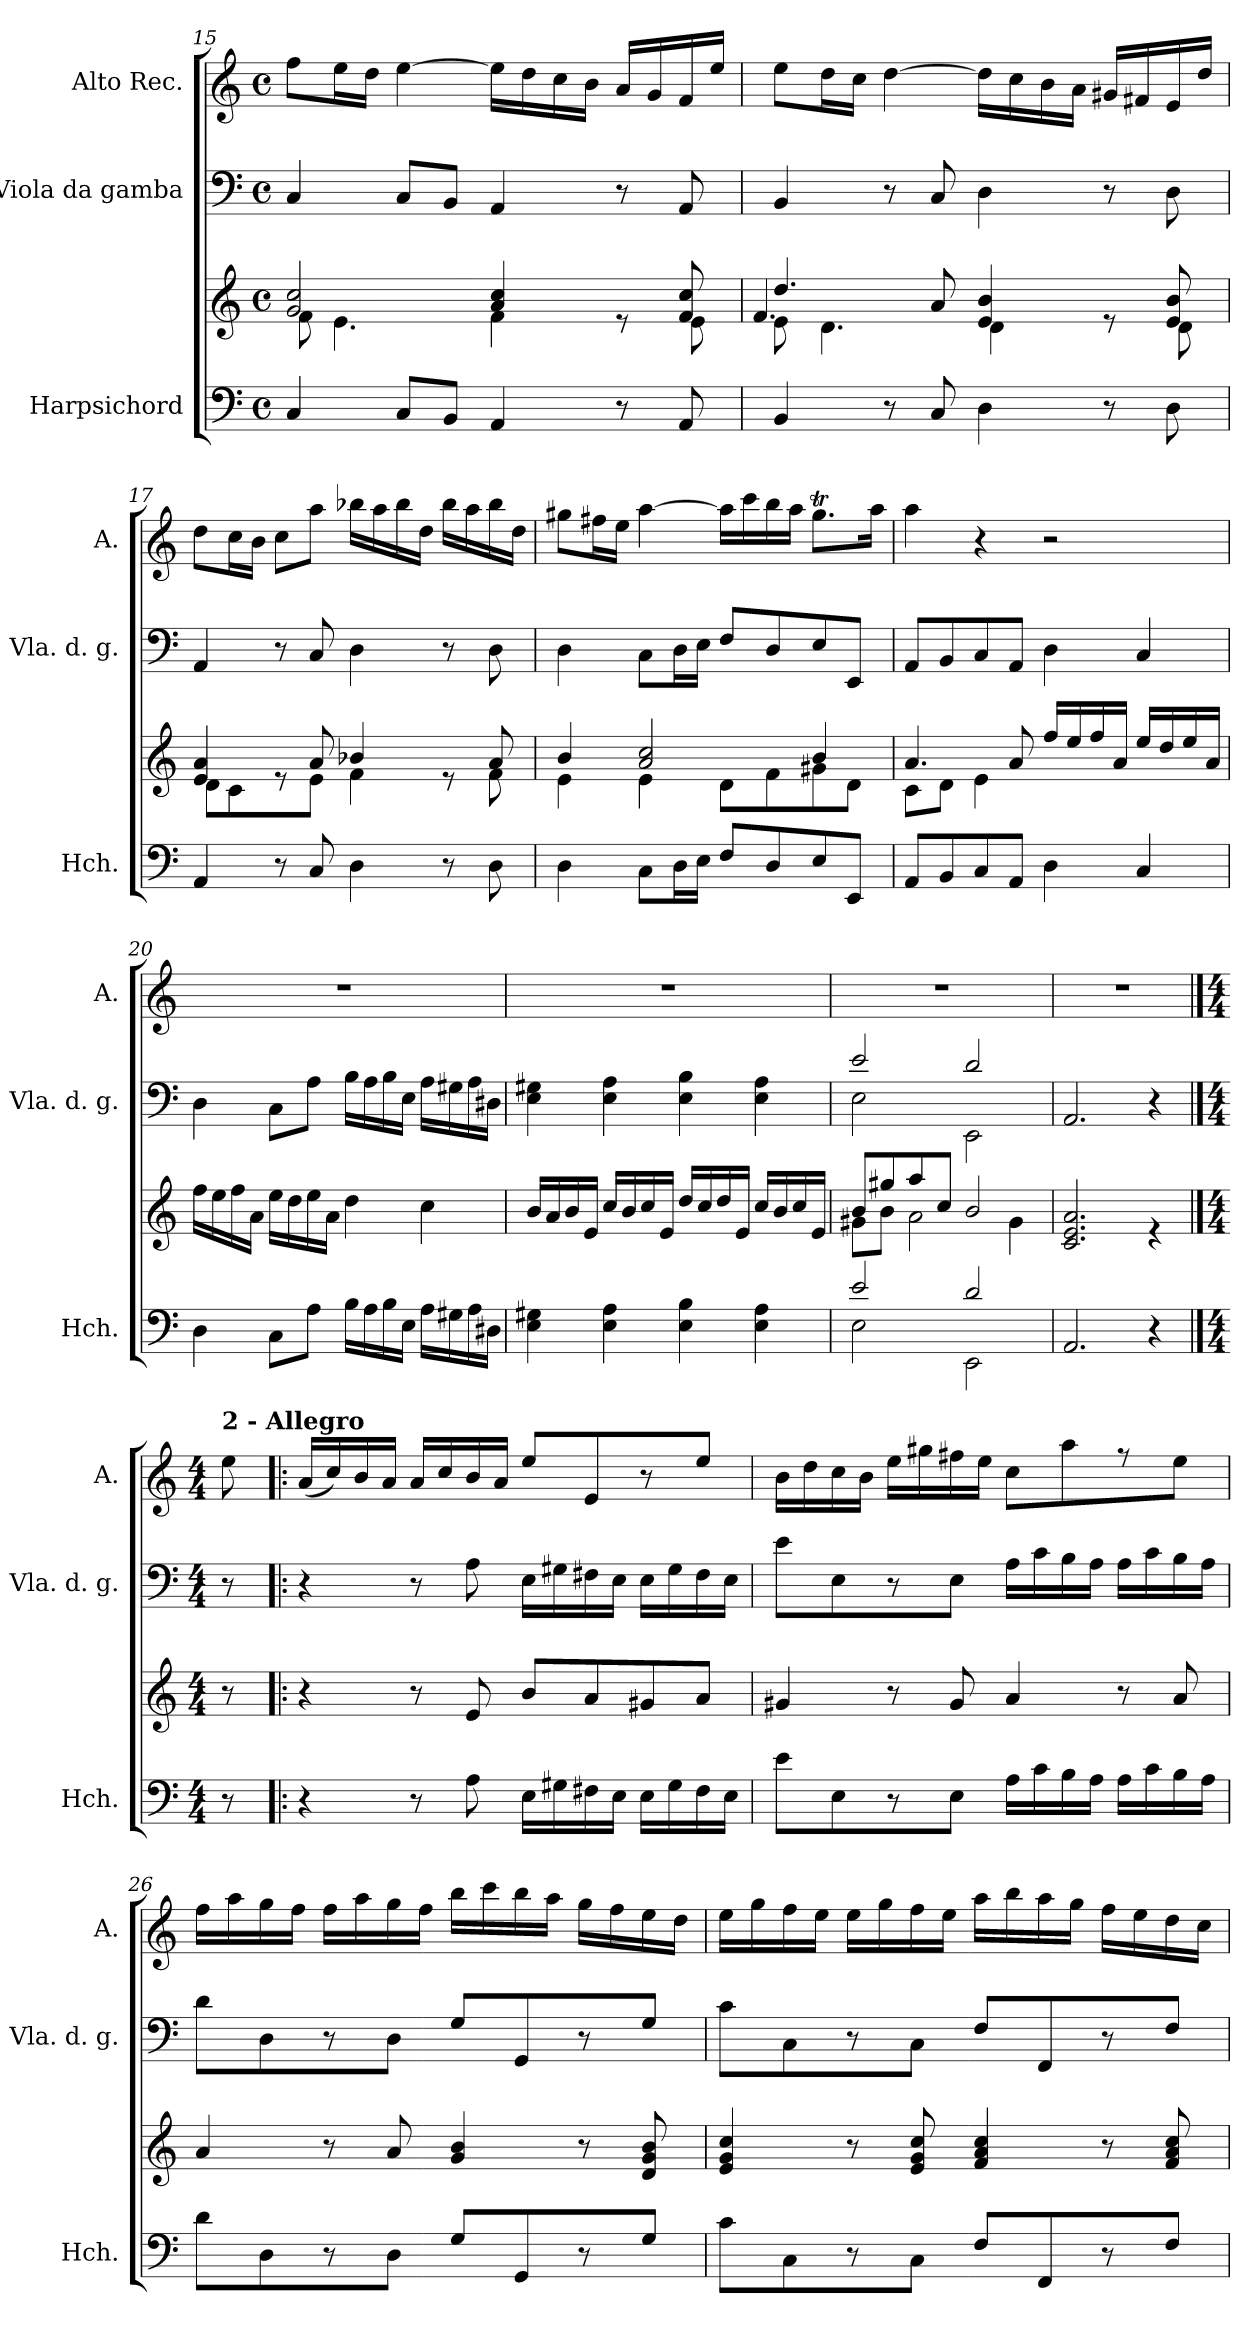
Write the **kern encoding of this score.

**kern	**kern	**kern	**kern
*part3	*part3	*part2	*part1
*staff4	*staff3	*staff2	*staff1
*I"Harpsichord	*	*I"Viola da gamba	*I"Alto Rec.
*I'Hch.	*	*I'Vla. d. g.	*I'A.
!!LO:LB:g=z
*clefF4	*clefG2	*clefF4	*clefG2
*k[]	*k[]	*k[]	*k[]
*M4/4	*M4/4	*M4/4	*M4/4
*met(c)	*met(c)	*met(c)	*met(c)
=15	=15	=15	=15
*	*^	*	*
4C/	2g/ 2cc/	8f\	4C/	8ff\L
.	.	4.e\	.	16ee\L
.	.	.	.	16dd\JJ
8C/L	.	.	8C/L	[4ee\
8BB/J	.	.	8BB/J	.
4AA/	4a/ 4cc/	4f\	4AA/	16ee\LL]
.	.	.	.	16dd\
.	.	.	.	16cc\
.	.	.	.	16b\JJ
8r	8re	8ryy	8r	16a/LL
.	.	.	.	16g/
8AA/	8f/ 8cc/	8e\	8AA/	16f/
.	.	.	.	16ee/JJ
=16	=16	=16	=16	=16
*	*	*^	*	*
4BB/	4.dd/	8e\	4.f/	4BB/	8ee\L
.	.	4.d\	.	.	16dd\L
.	.	.	.	.	16cc\JJ
8r	.	.	.	8r	[4dd\
8C/	8a/	.	2ryy	8C/	.
4D\	4e/ 4b/	4d\	.	4D\	16dd\LL]
.	.	.	.	.	16cc\
.	.	.	.	.	16b\
.	.	.	.	.	16a\JJ
8r	8re	8ryy	.	8r	16g#X/LL
.	.	.	.	.	16f#X/
8D\	8e/ 8b/	8d\	8ryy	8D\	16e/
.	.	.	.	.	16dd/JJ
*	*	*v	*v	*	*
=17	=17	=17	=17	=17
4AA/	4e/ 4a/	8d\L	4AA/	8dd\L
.	.	8c\	.	16cc\L
.	.	.	.	16b\JJ
8r	8re	8ryy	8r	8cc\L
8C/	8a/	8e\J	8C/	8aa\J
4D\	4b-X/	4f\	4D\	16bb-X\LL
.	.	.	.	16aa\
.	.	.	.	16bb-\
.	.	.	.	16dd\JJ
8r	8re	8ryy	8r	16bb-\LL
.	.	.	.	16aa\
8D\	8a/	8f\	8D\	16bb-\
.	.	.	.	16dd\JJ
=18	=18	=18	=18	=18
4D\	4b/	4e\	4D\	8gg#X\L
.	.	.	.	16ff#X\L
.	.	.	.	16ee\JJ
8C\L	2a/ 2cc/	4e\	8C\L	[4aa\
16D\L	.	.	16D\L	.
16E\JJ	.	.	16E\JJ	.
8F/L	.	8d\L	8F/L	16aa\LL]
.	.	.	.	16ccc\
8D/	.	8f\	8D/	16bb\
.	.	.	.	16aa\JJ
8E/	4b/	8g#X\	8E/	8.gg#t\L
8EE/J	.	8d\J	8EE/J	.
.	.	.	.	16aa\Jk
!!LO:PB:g=z
=19	=19	=19	=19	=19
8AA/L	4.a/	8c\L	8AA/L	4aa\
8BB/	.	8d\J	8BB/	.
8C/	.	4e\	8C/	4r
8AA/J	8a/	.	8AA/J	.
4D\	16ff/LL	2ryy	4D\	2r
.	16ee/	.	.	.
.	16ff/	.	.	.
.	16a/JJ	.	.	.
4C/	16ee/LL	.	4C/	.
.	16dd/	.	.	.
.	16ee/	.	.	.
.	16a/JJ	.	.	.
*	*v	*v	*	*
=20	=20	=20	=20
4D\	16ff\LL	4D\	1r
.	16ee\	.	.
.	16ff\	.	.
.	16a\JJ	.	.
8C\L	16ee\LL	8C\L	.
.	16dd\	.	.
8A\J	16ee\	8A\J	.
.	16a\JJ	.	.
16B\LL	4dd\	16B\LL	.
16A\	.	16A\	.
16B\	.	16B\	.
16E\JJ	.	16E\JJ	.
16A\LL	4cc\	16A\LL	.
16G#X\	.	16G#X\	.
16A\	.	16A\	.
16D#X\JJ	.	16D#X\JJ	.
=21	=21	=21	=21
4E\ 4G#X\	16b/LL	4E\ 4G#X\	1r
.	16a/	.	.
.	16b/	.	.
.	16e/JJ	.	.
4E\ 4A\	16cc/LL	4E\ 4A\	.
.	16b/	.	.
.	16cc/	.	.
.	16e/JJ	.	.
4E\ 4B\	16dd/LL	4E\ 4B\	.
.	16cc/	.	.
.	16dd/	.	.
.	16e/JJ	.	.
4E\ 4A\	16cc/LL	4E\ 4A\	.
.	16b/	.	.
.	16cc/	.	.
.	16e/JJ	.	.
=22	=22	=22	=22
*^	*^	*^	*
2e/	2E\	8b/L	8g#X\L	2e/	2E\	1r
.	.	8gg#X/	8b\J	.	.	.
.	.	8aa/	2a\	.	.	.
.	.	8cc/J	.	.	.	.
2d/	2EE\	2b/	.	2d/	2EE\	.
.	.	.	4g#\	.	.	.
*v	*v	*	*	*v	*v	*
*	*v	*v	*	*
=23	=23	=23	=23
2.AA/	2.c/ 2.e/ 2.a/	2.AA/	1r
4r	4re	4r	.
!!LO:LB:g=z
==23X1	==23X1	==23X1	==23X1
*M4/4	*M4/4	*M4/4	*M4/4
*	*	*	*MM100
!	!	!	!LO:TX:a:B:t=2 - Allegro
8r	8r	8r	8ee\
=24!|:	=24!|:	=24!|:	=24!|:
4r	4r	4r	(16a/LL
.	.	.	16cc/)
.	.	.	16b/
.	.	.	16a/JJ
8r	8r	8r	16a/LL
.	.	.	16cc/
8A\	8e/	8A\	16b/
.	.	.	16a/JJ
16E\LL	8b/L	16E\LL	8ee/L
16G#X\	.	16G#X\	.
16F#X\	8a/	16F#X\	8e/
16E\JJ	.	16E\JJ	.
16E\LL	8g#X/	16E\LL	8r
16G#\	.	16G#\	.
16F#\	8a/J	16F#\	8ee/J
16E\JJ	.	16E\JJ	.
=25	=25	=25	=25
8e\L	4g#X/	8e\L	16b\LL
.	.	.	16dd\
8E\	.	8E\	16cc\
.	.	.	16b\JJ
8r	8r	8r	16ee\LL
.	.	.	16gg#X\
8E\J	8g#/	8E\J	16ff#X\
.	.	.	16ee\JJ
16A\LL	4a/	16A\LL	8cc\L
16c\	.	16c\	.
16B\	.	16B\	8aa\
16A\JJ	.	16A\JJ	.
16A\LL	8r	16A\LL	8r
16c\	.	16c\	.
16B\	8a/	16B\	8ee\J
16A\JJ	.	16A\JJ	.
=26	=26	=26	=26
8d\L	4a/	8d\L	16ff\LL
.	.	.	16aa\
8D\	.	8D\	16gg\
.	.	.	16ff\JJ
8r	8r	8r	16ff\LL
.	.	.	16aa\
8D\J	8a/	8D\J	16gg\
.	.	.	16ff\JJ
8G/L	4g/ 4b/	8G/L	16bb\LL
.	.	.	16ccc\
8GG/	.	8GG/	16bb\
.	.	.	16aa\JJ
8r	8r	8r	16gg\LL
.	.	.	16ff\
8G/J	8d/ 8g/ 8b/	8G/J	16ee\
.	.	.	16dd\JJ
=27	=27	=27	=27
8c\L	4e/ 4g/ 4cc/	8c\L	16ee\LL
.	.	.	16gg\
8C\	.	8C\	16ff\
.	.	.	16ee\JJ
8r	8r	8r	16ee\LL
.	.	.	16gg\
8C\J	8e/ 8g/ 8cc/	8C\J	16ff\
.	.	.	16ee\JJ
8F/L	4f/ 4a/ 4cc/	8F/L	16aa\LL
.	.	.	16bb\
8FF/	.	8FF/	16aa\
.	.	.	16gg\JJ
8r	8r	8r	16ff\LL
.	.	.	16ee\
8F/J	8f/ 8a/ 8cc/	8F/J	16dd\
.	.	.	16cc\JJ
=	=	=	=
*-	*-	*-	*-
